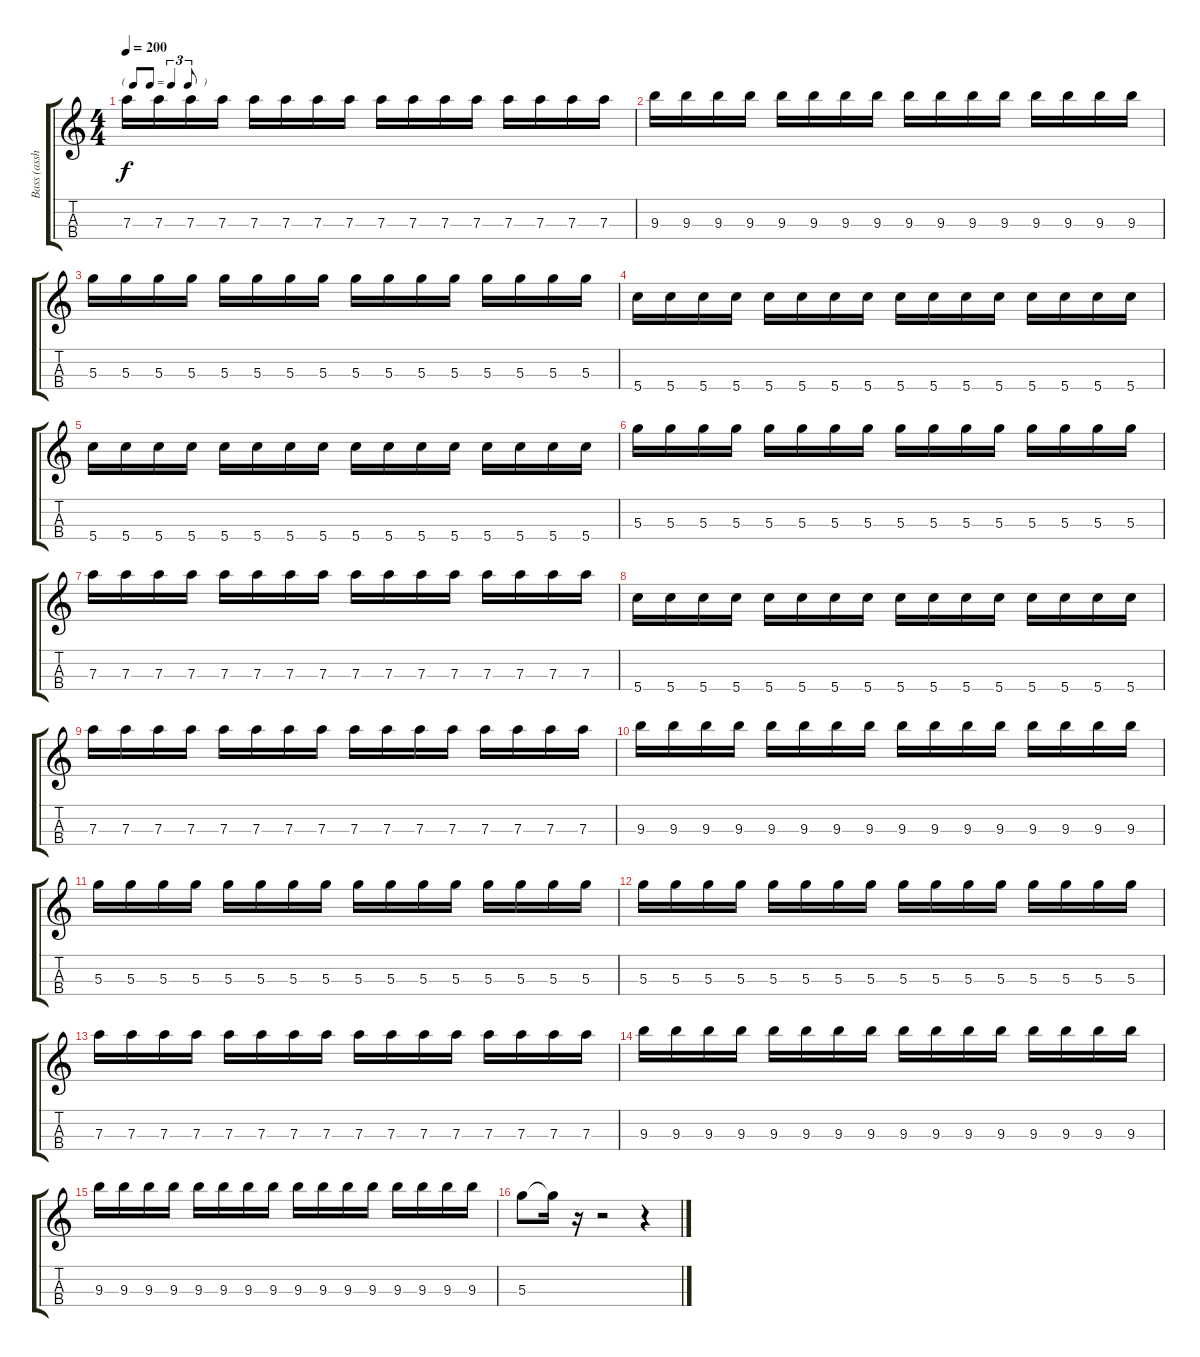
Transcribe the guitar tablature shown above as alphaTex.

\track ("Bass (asshole)" "Bass (assh") {instrument electricbasspick}
\staff {score tabs}
\tuning (E5 A4 D4 G3) {hide}
\ts (4 4)
\tf triplet8th
\tempo 200
\clef g2
\ks c
7.3.16{dy f} 7.3.16 7.3.16 7.3.16 7.3.16 7.3.16 7.3.16 7.3.16 7.3.16 7.3.16 7.3.16 7.3.16 7.3.16 7.3.16 7.3.16 7.3.16 |
9.3.16 9.3.16 9.3.16 9.3.16 9.3.16 9.3.16 9.3.16 9.3.16 9.3.16 9.3.16 9.3.16 9.3.16 9.3.16 9.3.16 9.3.16 9.3.16 |
5.3.16 5.3.16 5.3.16 5.3.16 5.3.16 5.3.16 5.3.16 5.3.16 5.3.16 5.3.16 5.3.16 5.3.16 5.3.16 5.3.16 5.3.16 5.3.16 |
5.4.16 5.4.16 5.4.16 5.4.16 5.4.16 5.4.16 5.4.16 5.4.16 5.4.16 5.4.16 5.4.16 5.4.16 5.4.16 5.4.16 5.4.16 5.4.16 |
5.4.16 5.4.16 5.4.16 5.4.16 5.4.16 5.4.16 5.4.16 5.4.16 5.4.16 5.4.16 5.4.16 5.4.16 5.4.16 5.4.16 5.4.16 5.4.16 |
5.3.16 5.3.16 5.3.16 5.3.16 5.3.16 5.3.16 5.3.16 5.3.16 5.3.16 5.3.16 5.3.16 5.3.16 5.3.16 5.3.16 5.3.16 5.3.16 |
7.3.16 7.3.16 7.3.16 7.3.16 7.3.16 7.3.16 7.3.16 7.3.16 7.3.16 7.3.16 7.3.16 7.3.16 7.3.16 7.3.16 7.3.16 7.3.16 |
5.4.16 5.4.16 5.4.16 5.4.16 5.4.16 5.4.16 5.4.16 5.4.16 5.4.16 5.4.16 5.4.16 5.4.16 5.4.16 5.4.16 5.4.16 5.4.16 |
7.3.16 7.3.16 7.3.16 7.3.16 7.3.16 7.3.16 7.3.16 7.3.16 7.3.16 7.3.16 7.3.16 7.3.16 7.3.16 7.3.16 7.3.16 7.3.16 |
9.3.16 9.3.16 9.3.16 9.3.16 9.3.16 9.3.16 9.3.16 9.3.16 9.3.16 9.3.16 9.3.16 9.3.16 9.3.16 9.3.16 9.3.16 9.3.16 |
5.3.16 5.3.16 5.3.16 5.3.16 5.3.16 5.3.16 5.3.16 5.3.16 5.3.16 5.3.16 5.3.16 5.3.16 5.3.16 5.3.16 5.3.16 5.3.16 |
5.3.16 5.3.16 5.3.16 5.3.16 5.3.16 5.3.16 5.3.16 5.3.16 5.3.16 5.3.16 5.3.16 5.3.16 5.3.16 5.3.16 5.3.16 5.3.16 |
7.3.16 7.3.16 7.3.16 7.3.16 7.3.16 7.3.16 7.3.16 7.3.16 7.3.16 7.3.16 7.3.16 7.3.16 7.3.16 7.3.16 7.3.16 7.3.16 |
9.3.16 9.3.16 9.3.16 9.3.16 9.3.16 9.3.16 9.3.16 9.3.16 9.3.16 9.3.16 9.3.16 9.3.16 9.3.16 9.3.16 9.3.16 9.3.16 |
9.3.16 9.3.16 9.3.16 9.3.16 9.3.16 9.3.16 9.3.16 9.3.16 9.3.16 9.3.16 9.3.16 9.3.16 9.3.16 9.3.16 9.3.16 9.3.16 |
5.3.8 5.3{t}.16 r.16 r.2 r.4
